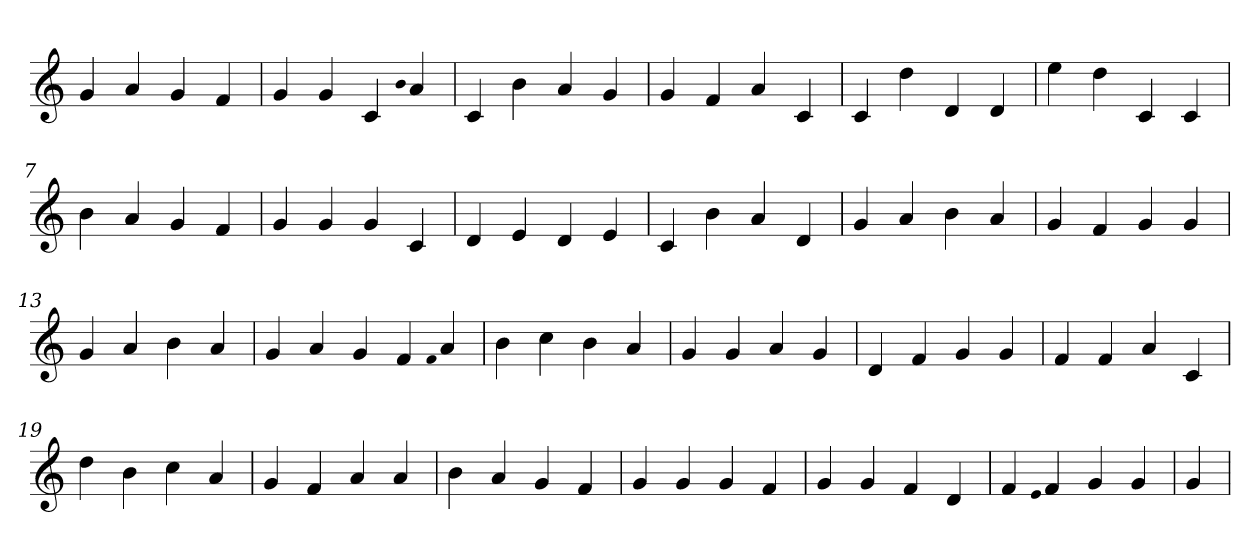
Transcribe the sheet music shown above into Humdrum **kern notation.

**kern
*part1
*staff1
*clefG2
=1
4g
4a
4g
4f
=2
4g
4g
4c
qqb
4a
=3
4c
4b
4a
4g
=4
4g
4f
4a
4c
=5
4c
4dd
4d
4d
=6
4ee
4dd
4c
4c
=7
4b
4a
4g
4f
=8
4g
4g
4g
4c
=9
4d
4e
4d
4e
=10
4c
4b
4a
4d
=11
4g
4a
4b
4a
=12
4g
4f
4g
4g
=13
4g
4a
4b
4a
=14
4g
4a
4g
4f
qqf
4a
=15
4b
4cc
4b
4a
=16
4g
4g
4a
4g
=17
4d
4f
4g
4g
=18
4f
4f
4a
4c
=19
4dd
4b
4cc
4a
=20
4g
4f
4a
4a
=21
4b
4a
4g
4f
=22
4g
4g
4g
4f
=23
4g
4g
4f
4d
=24
4f
qqe
4f
4g
4g
=25
4g
=
*-
